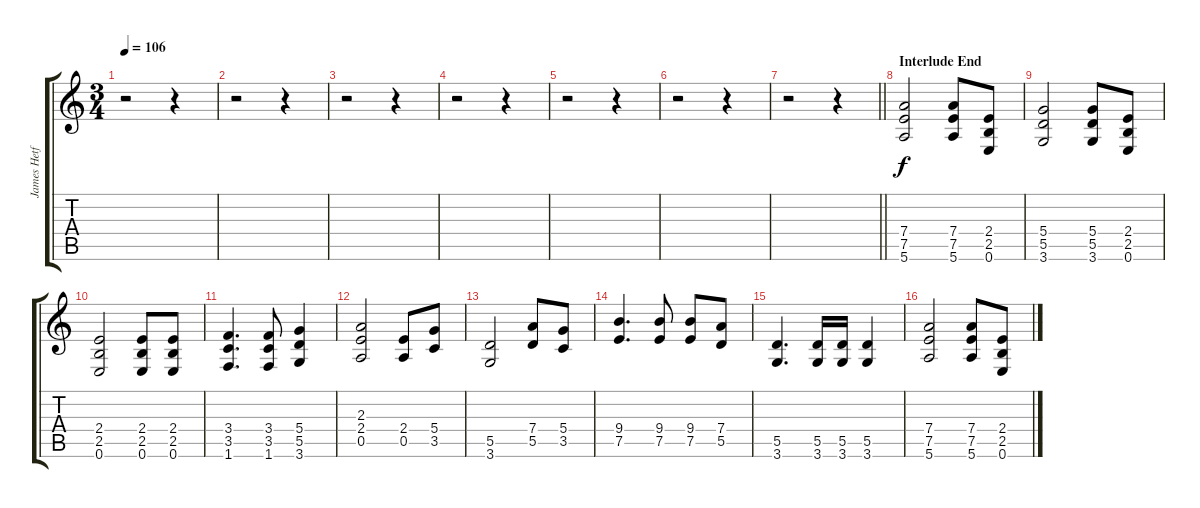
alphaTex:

\track ("James Hetfield Rythm" "James Hetf") {instrument distortionguitar}
\staff {score tabs}
\tuning (E4 B3 G3 D3 A2 E2) {hide}
\ts (3 4)
\tempo 106
\clef g2
\ks c
r.2{dy f} r.4 |
r.2 r.4 |
r.2 r.4 |
r.2 r.4 |
r.2 r.4 |
r.2 r.4 |
\barLineRight lightlight
r.2 r.4 |
\section ("" "Interlude End")
(7.4 7.5 5.6).2 (7.4 7.5 5.6).8 (2.4 2.5 0.6).8 |
(5.4 5.5 3.6).2 (5.4 5.5 3.6).8 (2.4 2.5 0.6).8 |
(2.4 2.5 0.6).2 (2.4 2.5 0.6).8 (2.4 2.5 0.6).8 |
(3.4 3.5 1.6).4{d} (3.4 3.5 1.6).8 (5.4 5.5 3.6).4 |
(2.3 2.4 0.5).2 (2.4 0.5).8 (5.4 3.5).8 |
(5.5 3.6).2 (7.4 5.5).8 (5.4 3.5).8 |
(9.4 7.5).4{d} (9.4 7.5).8 (9.4 7.5).8 (7.4 5.5).8 |
(5.5 3.6).4{d} (5.5 3.6).16 (5.5 3.6).16 (5.5 3.6).4 |
(7.4 7.5 5.6).2 (7.4 7.5 5.6).8 (2.4 2.5 0.6).8
